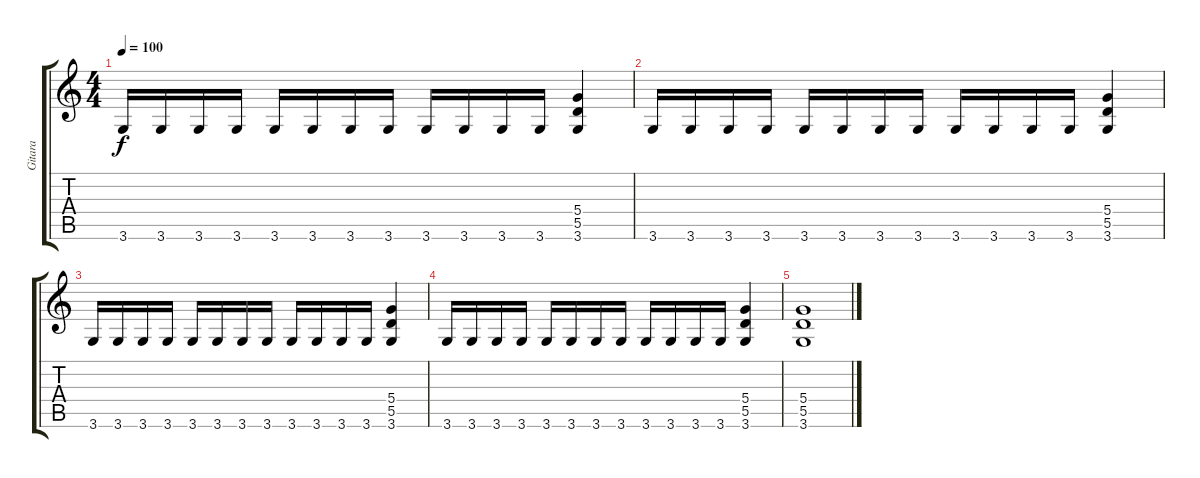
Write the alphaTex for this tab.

\track ("Gitara" "Gitara") {instrument distortionguitar}
\staff {score tabs}
\tuning (E4 B3 G3 D3 A2 E2) {hide}
\ts (4 4)
\tempo 100
\clef g2
\ks c
3.6.16{dy f} 3.6.16 3.6.16 3.6.16 3.6.16 3.6.16 3.6.16 3.6.16 3.6.16 3.6.16 3.6.16 3.6.16 (5.4 5.5 3.6).4 |
3.6.16 3.6.16 3.6.16 3.6.16 3.6.16 3.6.16 3.6.16 3.6.16 3.6.16 3.6.16 3.6.16 3.6.16 (5.4 5.5 3.6).4 |
3.6.16 3.6.16 3.6.16 3.6.16 3.6.16 3.6.16 3.6.16 3.6.16 3.6.16 3.6.16 3.6.16 3.6.16 (5.4 5.5 3.6).4 |
3.6.16 3.6.16 3.6.16 3.6.16 3.6.16 3.6.16 3.6.16 3.6.16 3.6.16 3.6.16 3.6.16 3.6.16 (5.4 5.5 3.6).4 |
(5.4 5.5 3.6).1
